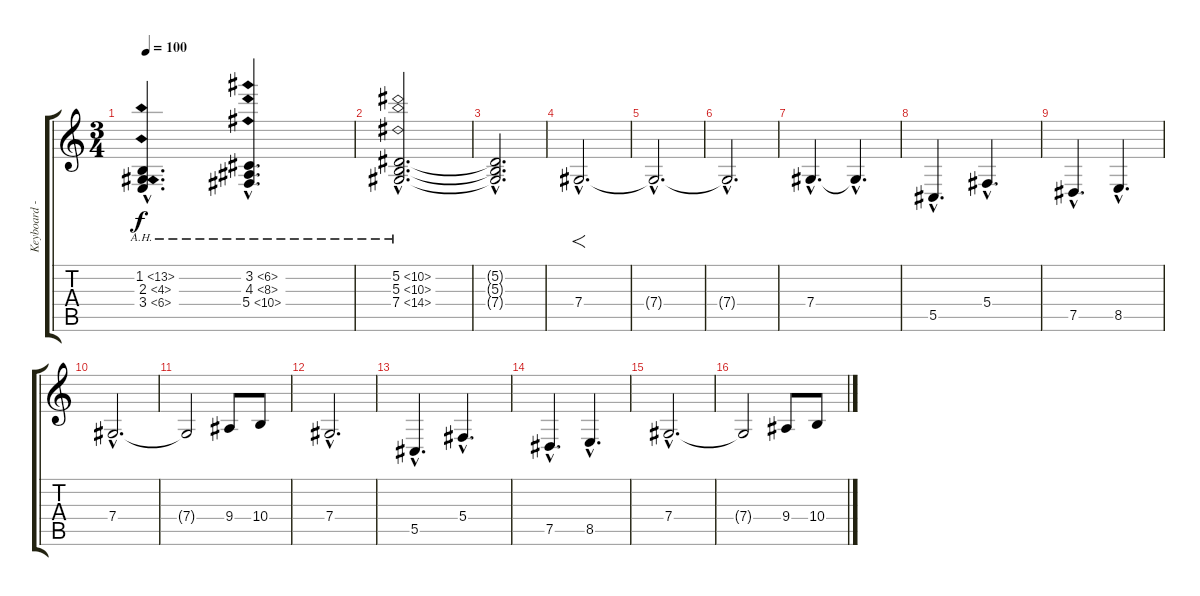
\track ("Keyboard - Strings" "Keyboard -") {instrument stringensemble1}
\staff {score tabs}
\tuning (Eb4 Bb3 Gb3 Db3 Ab2 Eb2) {hide}
\ts (3 4)
\tempo 100
\clef g2
\ks c
(1.2{ah 12 hac} 2.3{ah 2 hac} 3.4{ah 3 hac}).4{d dy f} (3.2{ah 3 hac} 4.3{ah 4 hac} 5.4{ah 5 hac}).4{d} |
(5.2{ah 5 hac} 5.3{ah 5 hac} 7.4{ah 7 hac}).2{d volume 0} |
(5.2{hac t} 5.3{hac t} 7.4{hac t}).2{d} |
7.4{hac}.2{f d volume 10} |
7.4{hac t}.2{d} |
7.4{hac t}.2{d volume 0} |
7.4{hac}.4{d volume 10} 7.4{hac t}.4{d} |
5.5{hac}.4{d} 5.4{hac}.4{d} |
7.5{hac}.4{d} 8.5{hac}.4{d} |
7.4{hac}.2{d} |
7.4{t}.2 9.4.8 10.4.8 |
7.4{hac}.2{d} |
5.5{hac}.4{d} 5.4{hac}.4{d} |
7.5{hac}.4{d} 8.5{hac}.4{d} |
7.4{hac}.2{d} |
7.4{t}.2 9.4.8 10.4.8
